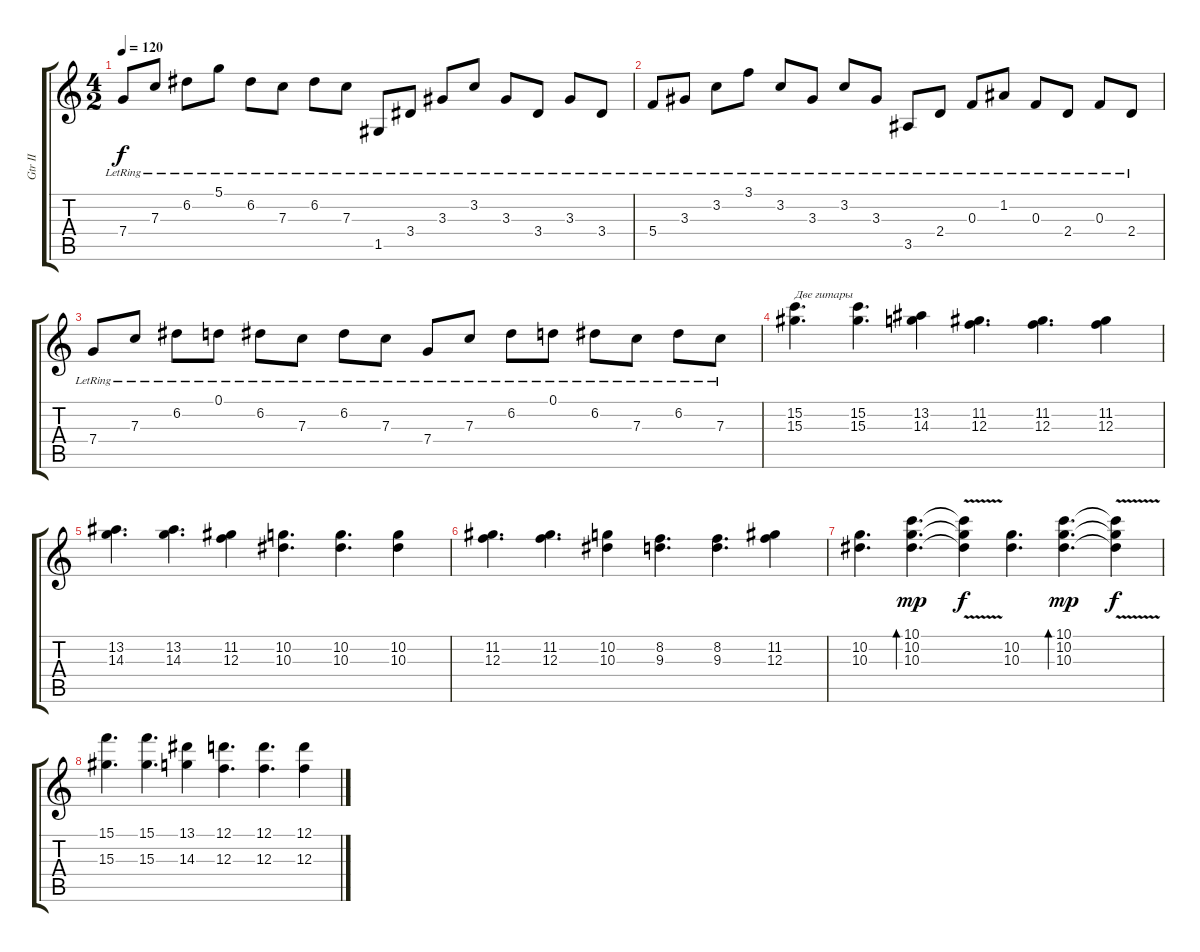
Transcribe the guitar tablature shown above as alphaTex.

\track ("Gtr II" "Gtr II") {instrument acousticguitarsteel}
\staff {score tabs}
\tuning (D4 A3 F3 C3 G2 D2) {hide}
\ts (4 2)
\tempo 120
\clef g2
\ks c
7.4{lr}.8{dy f} 7.3{lr}.8 6.2{lr}.8 5.1{lr}.8 6.2{lr}.8 7.3{lr}.8 6.2{lr}.8 7.3{lr}.8 1.5{lr}.8 3.4{lr}.8 3.3{lr}.8 3.2{lr}.8 3.3{lr}.8 3.4{lr}.8 3.3{lr}.8 3.4{lr}.8 |
5.4{lr}.8 3.3{lr}.8 3.2{lr}.8 3.1{lr}.8 3.2{lr}.8 3.3{lr}.8 3.2{lr}.8 3.3{lr}.8 3.5{lr}.8 2.4{lr}.8 0.3{lr}.8 1.2{lr}.8 0.3{lr}.8 2.4{lr}.8 0.3{lr}.8 2.4{lr}.8 |
7.4{lr}.8 7.3{lr}.8 6.2{lr}.8 0.1{lr}.8 6.2{lr}.8 7.3{lr}.8 6.2{lr}.8 7.3{lr}.8 7.4{lr}.8 7.3{lr}.8 6.2{lr}.8 0.1{lr}.8 6.2{lr}.8 7.3{lr}.8 6.2{lr}.8 7.3{lr}.8 |
(15.2 15.3).4{d txt "Две гитары"} (15.2 15.3).4{d} (13.2 14.3).4 (11.2 12.3).4{d} (11.2 12.3).4{d} (11.2 12.3).4 |
(13.2 14.3).4{d} (13.2 14.3).4{d} (11.2 12.3).4 (10.2 10.3).4{d} (10.2 10.3).4{d} (10.2 10.3).4 |
(11.2 12.3).4{d} (11.2 12.3).4{d} (10.2 10.3).4 (8.2 9.3).4{d} (8.2 9.3).4{d} (11.2 12.3).4 |
(10.2 10.3).4{d} (10.1 10.2 10.3).4{d bd 240 dy mp} (10.1{v t} 10.2{v t} 10.3{v t}).4{dy f} (10.2 10.3).4{d} (10.1 10.2 10.3).4{d bd 240 dy mp} (10.1{v t} 10.2{v t} 10.3{v t}).4{dy f} |
(15.1 15.3).4{d} (15.1 15.3).4{d} (13.1 14.3).4 (12.1 12.3).4{d} (12.1 12.3).4{d} (12.1 12.3).4
